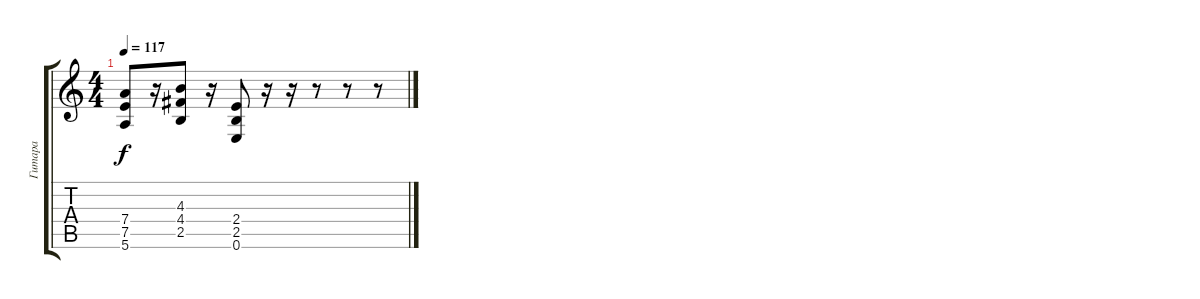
\track ("Гитара" "Гитара") {instrument acousticguitarsteel}
\staff {score tabs}
\tuning (E4 B3 G3 D3 A2 E2) {hide}
\ts (4 4)
\tempo 117
\clef g2
\ks c
(7.4 7.5 5.6).8{dy f} r.16 (4.3 4.4 2.5).8 r.16 (2.4 2.5 0.6).8 r.16 r.16 r.8 r.8 r.8
